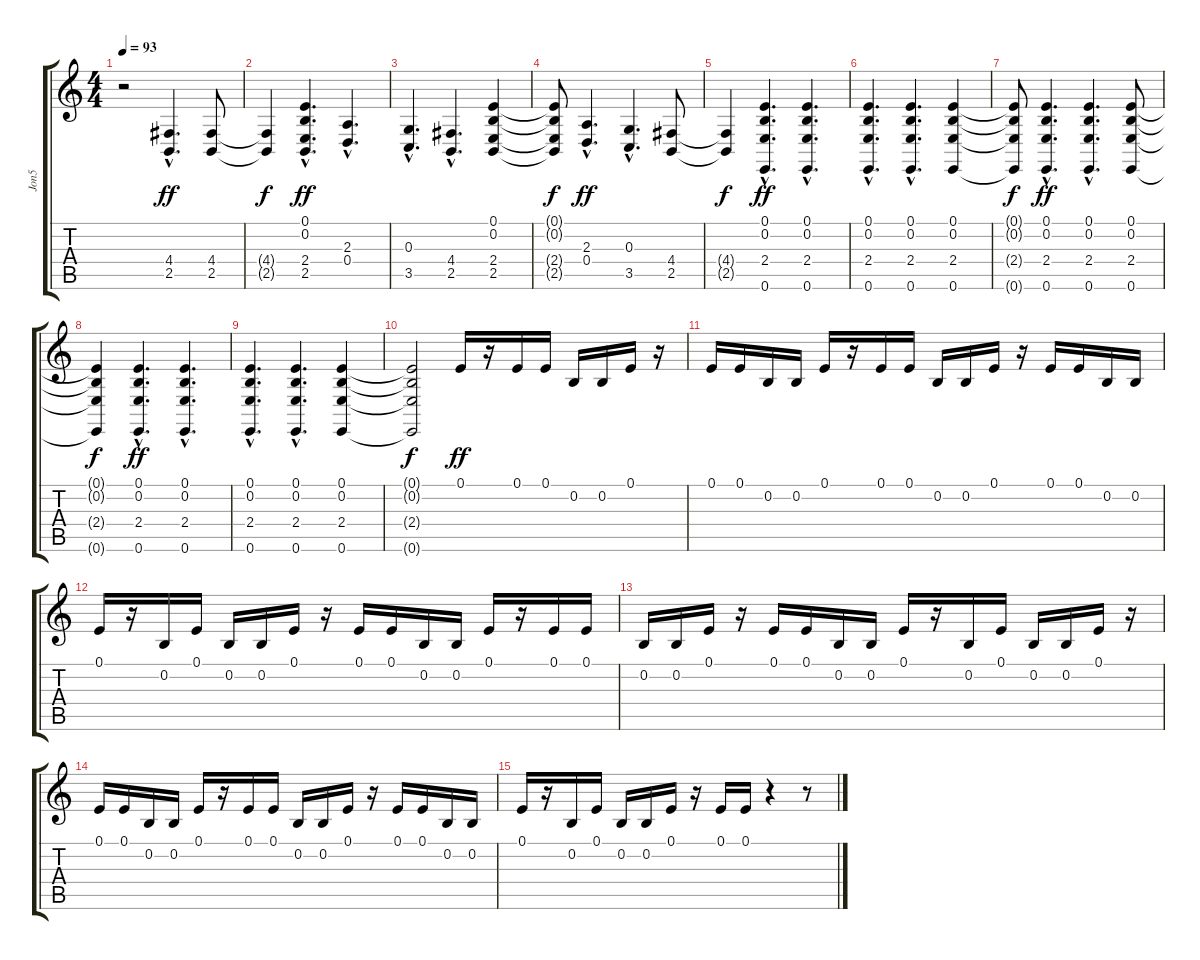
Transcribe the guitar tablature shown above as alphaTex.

\track ("Jon5" "Jon5") {instrument orchestralharp}
\staff {score tabs}
\tuning (E4 B3 G3 D3 A2 E2) {hide}
\ts (4 4)
\tempo 93
\clef g2
\ks c
r.2{dy ff} (4.4{hac} 2.5{hac}).4{d} (4.4 2.5).8 |
(4.4{t} 2.5{t}).4{dy f} (0.1{hac} 0.2{hac} 2.4{hac} 2.5{hac}).4{d dy ff} (2.3{hac} 0.4{hac}).4{d} |
(0.3{hac} 3.5{hac}).4{d} (4.4{hac} 2.5{hac}).4{d} (0.1 0.2 2.4 2.5).4 |
(0.1{t} 0.2{t} 2.4{t} 2.5{t}).8{dy f} (2.3{hac} 0.4{hac}).4{d dy ff} (0.3{hac} 3.5{hac}).4{d} (4.4 2.5).8 |
(4.4{t} 2.5{t}).4{dy f} (0.1{hac} 0.2{hac} 2.4{hac} 0.6{hac}).4{d dy ff} (0.1{hac} 0.2{hac} 2.4{hac} 0.6{hac}).4{d} |
(0.1{hac} 0.2{hac} 2.4{hac} 0.6{hac}).4{d} (0.1{hac} 0.2{hac} 2.4{hac} 0.6{hac}).4{d} (0.1 0.2 2.4 0.6).4 |
(0.1{t} 0.2{t} 2.4{t} 0.6{t}).8{dy f} (0.1{hac} 0.2{hac} 2.4{hac} 0.6{hac}).4{d dy ff} (0.1{hac} 0.2{hac} 2.4{hac} 0.6{hac}).4{d} (0.1 0.2 2.4 0.6).8 |
(0.1{t} 0.2{t} 2.4{t} 0.6{t}).4{dy f} (0.1{hac} 0.2{hac} 2.4{hac} 0.6{hac}).4{d dy ff} (0.1{hac} 0.2{hac} 2.4{hac} 0.6{hac}).4{d} |
(0.1{hac} 0.2{hac} 2.4{hac} 0.6{hac}).4{d} (0.1{hac} 0.2{hac} 2.4{hac} 0.6{hac}).4{d} (0.1 0.2 2.4 0.6).4 |
(0.1{t} 0.2{t} 2.4{t} 0.6{t}).2{dy f} 0.1.16{dy ff} r.16 0.1.16 0.1.16 0.2.16 0.2.16 0.1.16 r.16 |
0.1.16 0.1.16 0.2.16 0.2.16 0.1.16 r.16 0.1.16 0.1.16 0.2.16 0.2.16 0.1.16 r.16 0.1.16 0.1.16 0.2.16 0.2.16 |
0.1.16 r.16 0.2.16 0.1.16 0.2.16 0.2.16 0.1.16 r.16 0.1.16 0.1.16 0.2.16 0.2.16 0.1.16 r.16 0.1.16 0.1.16 |
0.2.16 0.2.16 0.1.16 r.16 0.1.16 0.1.16 0.2.16 0.2.16 0.1.16 r.16 0.2.16 0.1.16 0.2.16 0.2.16 0.1.16 r.16 |
0.1.16 0.1.16 0.2.16 0.2.16 0.1.16 r.16 0.1.16 0.1.16 0.2.16 0.2.16 0.1.16 r.16 0.1.16 0.1.16 0.2.16 0.2.16 |
0.1.16 r.16 0.2.16 0.1.16 0.2.16 0.2.16 0.1.16 r.16 0.1.16 0.1.16 r.4 r.8
